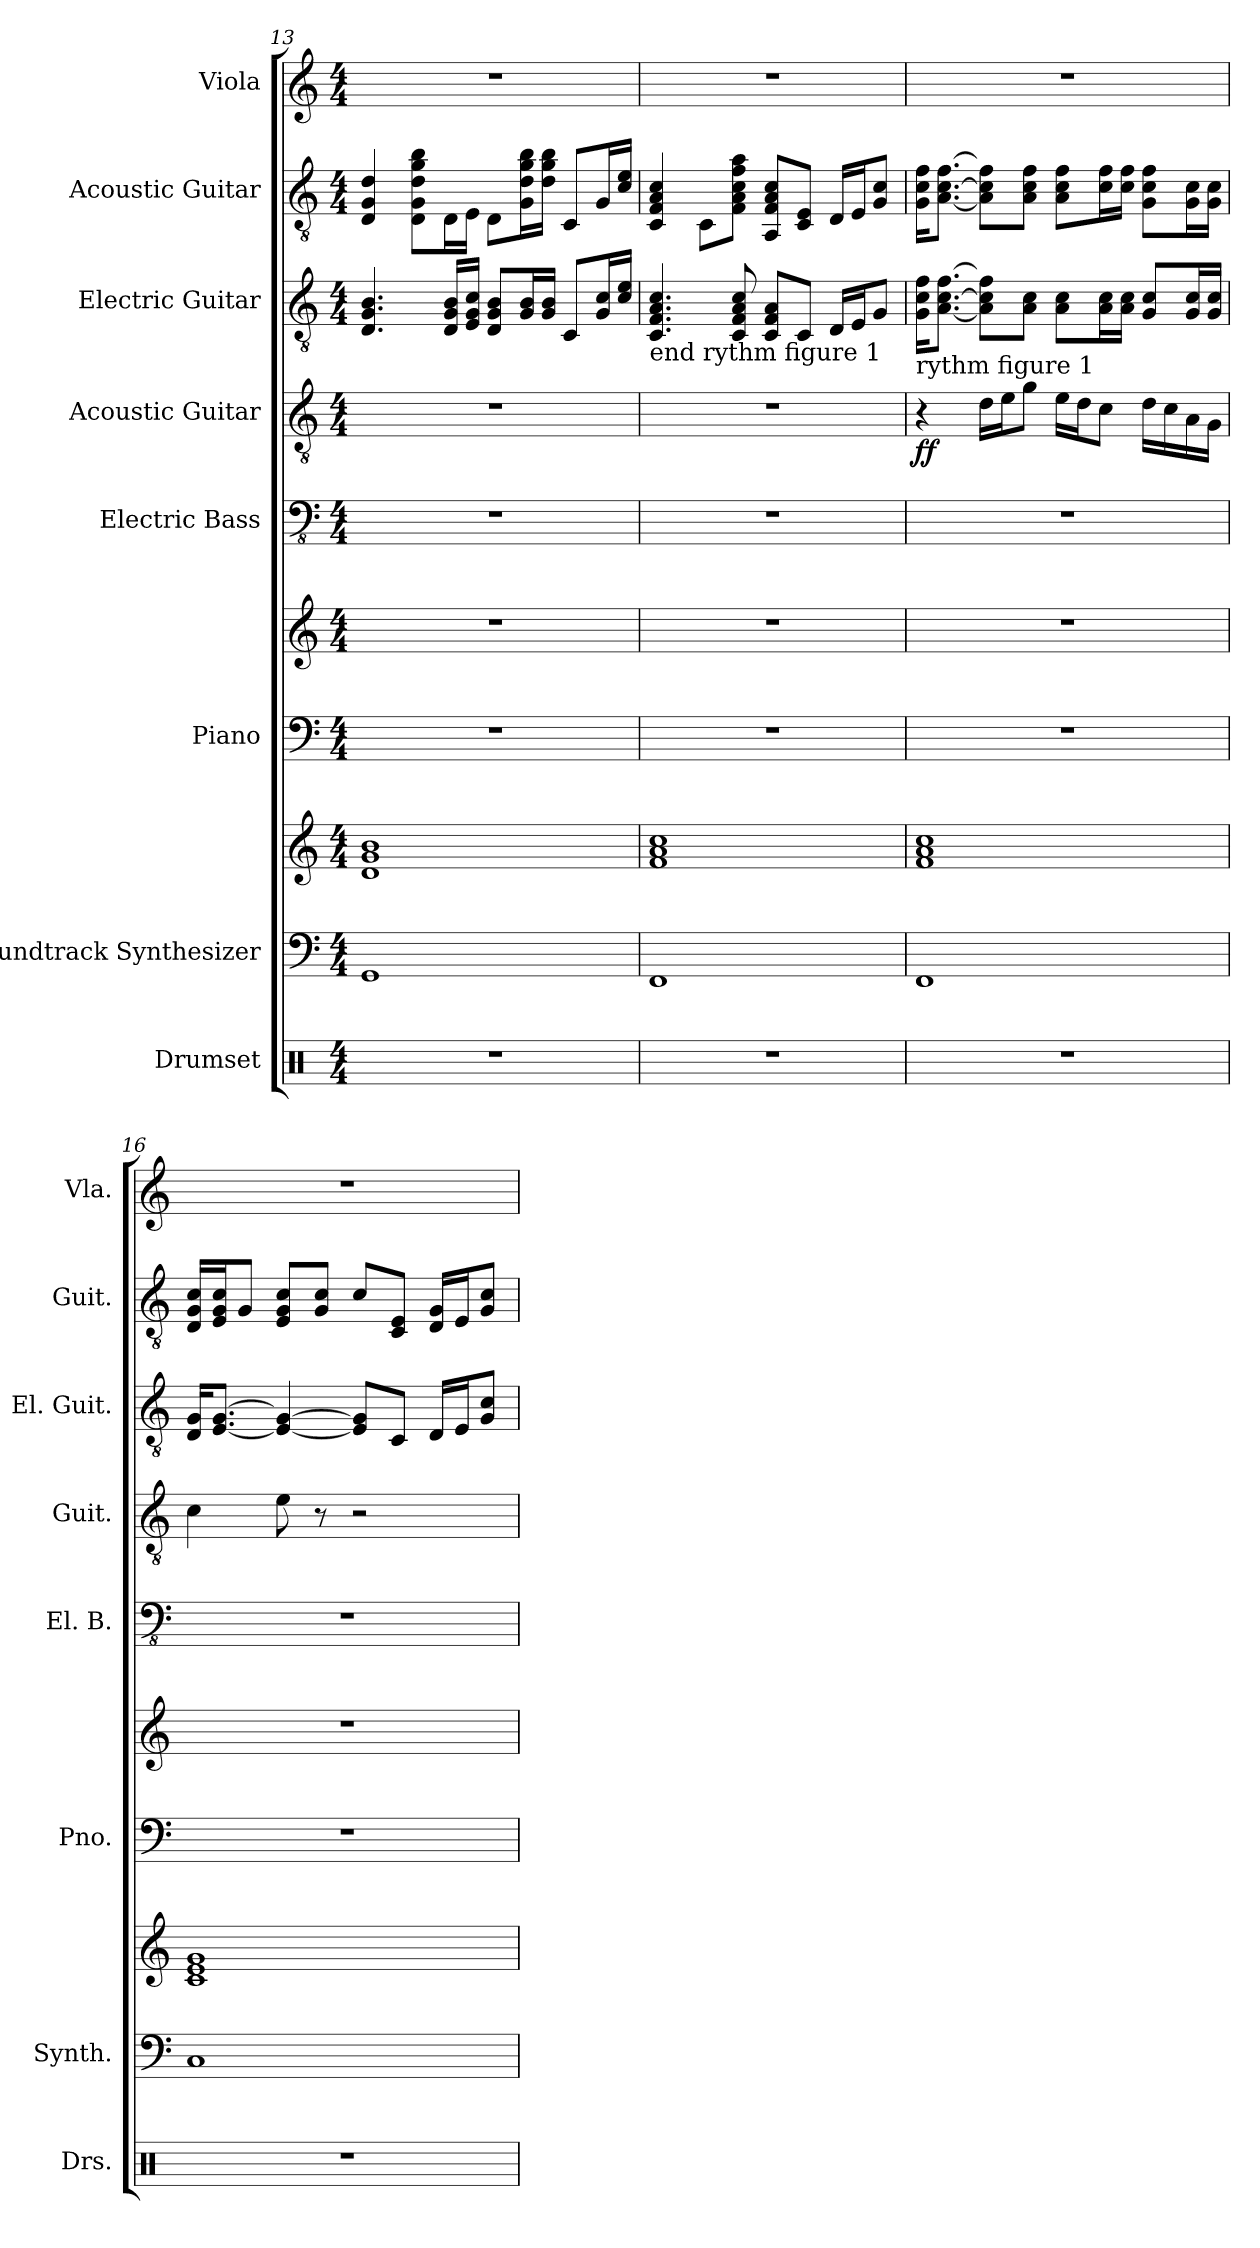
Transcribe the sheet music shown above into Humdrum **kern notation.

**kern	**kern	**kern	**kern	**kern	**kern	**kern	**dynam	**kern	**kern	**kern
*part8	*part7	*part7	*part6	*part6	*part5	*part4	*part4	*part3	*part2	*part1
*staff10	*staff9	*staff8	*staff7	*staff6	*staff5	*staff4	*staff4	*staff3	*staff2	*staff1
*I"Drumset	*I"Soundtrack Synthesizer	*	*I"Piano	*	*I"Electric Bass	*I"Acoustic Guitar	*	*I"Electric Guitar	*I"Acoustic Guitar	*I"Viola
*I'Drs.	*I'Synth.	*	*I'Pno.	*	*I'El. B.	*I'Guit.	*	*I'El. Guit.	*I'Guit.	*I'Vla.
*clefX	*clefF4	*clefG2	*clefF4	*clefG2	*clefFv4	*clefGv2	*	*clefGv2	*clefGv2	*clefG2
*k[]	*k[]	*k[]	*k[]	*k[]	*k[]	*k[]	*	*k[]	*k[]	*k[]
*M4/4	*M4/4	*M4/4	*M4/4	*M4/4	*M4/4	*M4/4	*	*M4/4	*M4/4	*M4/4
=13	=13	=13	=13	=13	=13	=13	=13	=13	=13	=13
1r	1GG	1d 1g 1b	1r	1r	1r	1r	.	4.D/ 4.G/ 4.B/	4D/ 4G/ 4d/	1r
.	.	.	.	.	.	.	.	.	8D\ 8G\ 8d\ 8g\ 8b\L	.
.	.	.	.	.	.	.	.	16D/ 16G/ 16B/LL	16D\L	.
.	.	.	.	.	.	.	.	16E/ 16G/ 16c/JJ	16E\JJ	.
.	.	.	.	.	.	.	.	8D/ 8G/ 8B/L	8D\L	.
.	.	.	.	.	.	.	.	16G/ 16B/L	16G\ 16d\ 16g\ 16b\L	.
.	.	.	.	.	.	.	.	16G/ 16B/JJ	16d\ 16g\ 16b\JJ	.
.	.	.	.	.	.	.	.	8C/L	8C/L	.
.	.	.	.	.	.	.	.	16G/ 16c/L	16G/L	.
.	.	.	.	.	.	.	.	16c/ 16e/JJ	16c/ 16e/JJ	.
=14	=14	=14	=14	=14	=14	=14	=14	=14	=14	=14
!	!	!	!	!	!	!	!	!LO:TX:b:t=end rythm figure 1	!	!
1r	1FF	1f 1a 1cc	1r	1r	1r	1r	.	4.C/ 4.F/ 4.A/ 4.c/	4C/ 4F/ 4A/ 4c/	1r
.	.	.	.	.	.	.	.	.	8C\L	.
.	.	.	.	.	.	.	.	8C/ 8F/ 8A/ 8c/	8F\ 8A\ 8c\ 8f\ 8a\J	.
.	.	.	.	.	.	.	.	8C/ 8F/ 8A/L	8AA/ 8F/ 8A/ 8c/L	.
.	.	.	.	.	.	.	.	8C/J	8C/ 8E/J	.
.	.	.	.	.	.	.	.	16D/LL	16D/LL	.
.	.	.	.	.	.	.	.	16E/J	16E/J	.
.	.	.	.	.	.	.	.	8G/J	8G/ 8c/J	.
!!LO:PB:g=z
=15	=15	=15	=15	=15	=15	=15	=15	=15	=15	=15
!	!	!	!	!	!	!	!	!LO:TX:b:t=rythm figure 1	!	!
!	!	!	!	!	!	!	!LO:DY:b	!	!	!
1r	1FF	1f 1a 1cc	1r	1r	1r	4r	ff	16G\ 16c\ 16f\KL	16G\ 16c\ 16f\KL	1r
.	.	.	.	.	.	.	.	[8.A\ [8.c\ [8.f\J	[8.A\ [8.c\ [8.f\J	.
.	.	.	.	.	.	16d\LL	.	8A\] 8c\] 8f\]L	8A\] 8c\] 8f\]L	.
.	.	.	.	.	.	16e\J	.	.	.	.
.	.	.	.	.	.	8g\J	.	8A\ 8c\J	8A\ 8c\ 8f\J	.
.	.	.	.	.	.	16e\LL	.	8A\ 8c\L	8A\ 8c\ 8f\L	.
.	.	.	.	.	.	16d\J	.	.	.	.
.	.	.	.	.	.	8c\J	.	16A\ 16c\L	16c\ 16f\L	.
.	.	.	.	.	.	.	.	16A\ 16c\JJ	16c\ 16f\JJ	.
.	.	.	.	.	.	16d\LL	.	8G/ 8c/L	8G\ 8c\ 8f\L	.
.	.	.	.	.	.	16c\	.	.	.	.
.	.	.	.	.	.	16A\	.	16G/ 16c/L	16G\ 16c\L	.
.	.	.	.	.	.	16G\JJ	.	16G/ 16c/JJ	16G\ 16c\JJ	.
=16	=16	=16	=16	=16	=16	=16	=16	=16	=16	=16
1r	1C	1c 1e 1g	1r	1r	1r	4c\	.	16D/ 16G/KL	16D/ 16G/ 16c/LL	1r
.	.	.	.	.	.	.	.	[8.E/ [8.G/J	16E/ 16G/ 16c/J	.
.	.	.	.	.	.	.	.	.	8G/J	.
.	.	.	.	.	.	8e\	.	4E/_ 4G/_	8E/ 8G/ 8c/L	.
.	.	.	.	.	.	8r	.	.	8G/ 8c/J	.
.	.	.	.	.	.	2r	.	8E/] 8G/]L	8c/L	.
.	.	.	.	.	.	.	.	8C/J	8C/ 8E/J	.
.	.	.	.	.	.	.	.	16D/LL	16D/ 16G/LL	.
.	.	.	.	.	.	.	.	16E/J	16E/J	.
.	.	.	.	.	.	.	.	8G/ 8c/J	8G/ 8c/J	.
=	=	=	=	=	=	=	=	=	=	=
*-	*-	*-	*-	*-	*-	*-	*-	*-	*-	*-
